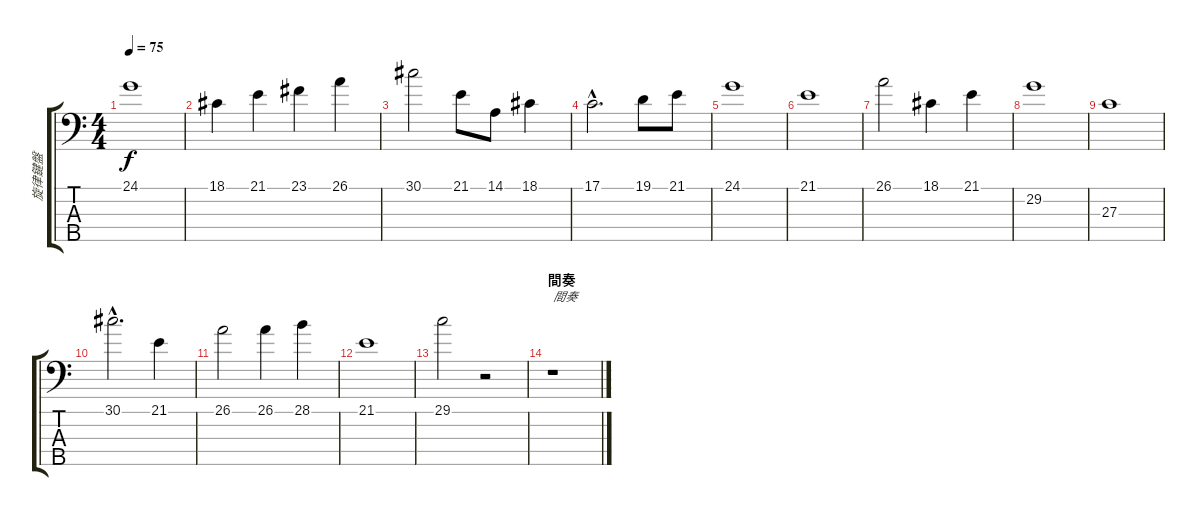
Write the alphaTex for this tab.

\track ("旋律鍵盤" "旋律鍵盤") {instrument stringensemble1}
\staff {score tabs}
\tuning (G2 D2 A1 E1 B0) {hide}
\ts (4 4)
\tempo 75
\clef f4
\ks c
24.1.1{dy f} |
\section ("" "")
18.1.4 21.1.4 23.1.4 26.1.4 |
30.1.2 21.1.8 14.1.8 18.1.4 |
17.1{hac}.2{d} 19.1.8 21.1.8 |
24.1.1 |
\section ("" "")
21.1.1 |
26.1.2 18.1.4 21.1.4 |
29.2.1 |
27.3.1 |
30.1{hac}.2{d} 21.1.4 |
26.1.2 26.1.4 28.1.4 |
21.1.1 |
29.1.2 r.2 |
\section ("" "間奏")
r.1{txt "間奏"}
